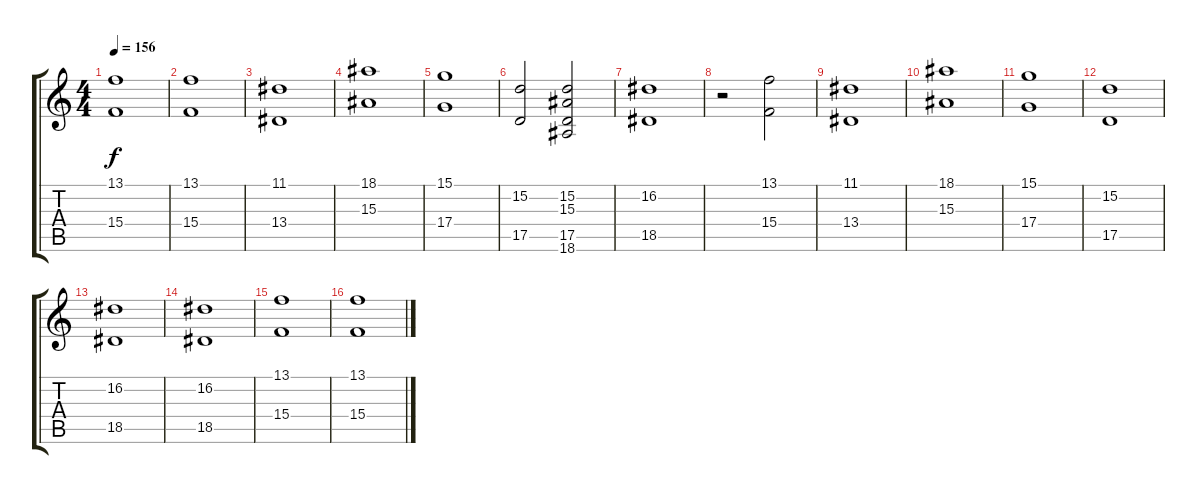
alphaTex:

\track "" {instrument fx4atmosphere}
\staff {score tabs}
\tuning (E4 B3 G3 D3 A2 E2) {hide}
\ts (4 4)
\tempo 156
\clef g2
\ks c
(13.1 15.4).1{dy f} |
(13.1 15.4).1 |
(11.1 13.4).1 |
(18.1 15.3).1 |
(15.1 17.4).1 |
(15.2 17.5).2 (15.2 15.3 17.5 18.6).2 |
(16.2 18.5).1 |
r.2 (13.1 15.4).2 |
(11.1 13.4).1 |
(18.1 15.3).1 |
(15.1 17.4).1 |
(15.2 17.5).1 |
(16.2 18.5).1 |
(16.2 18.5).1 |
(13.1 15.4).1 |
(13.1 15.4).1
